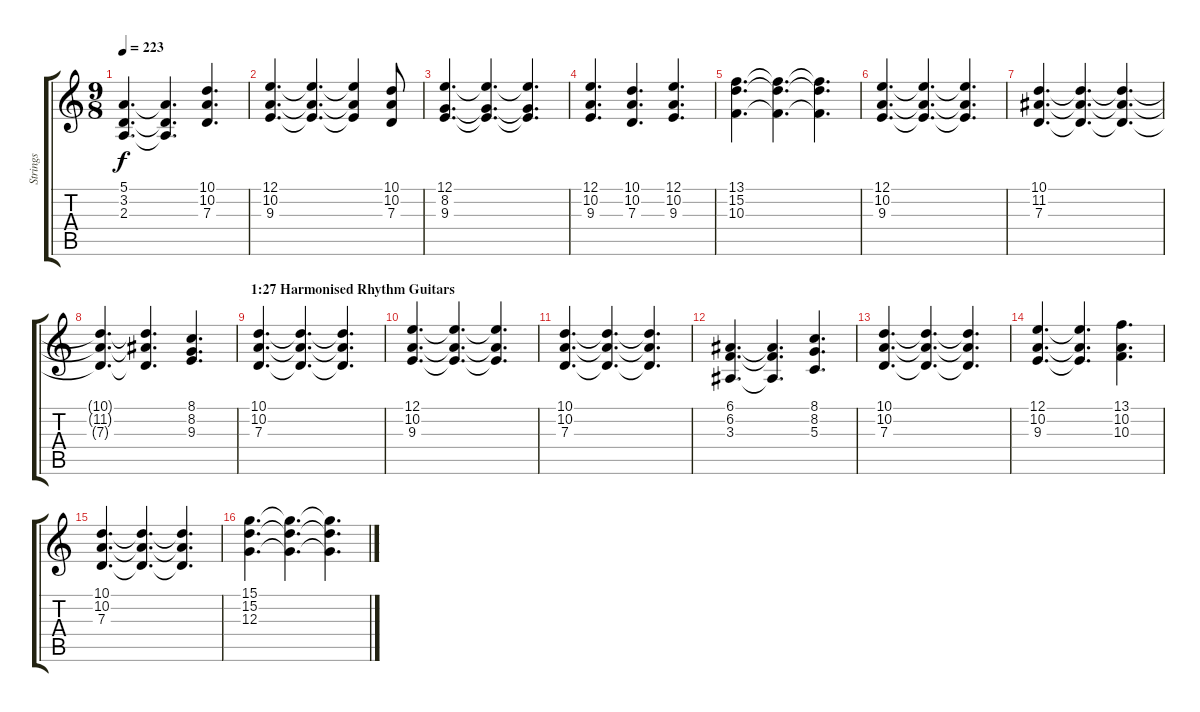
\track ("Strings" "Strings") {instrument stringensemble1}
\staff {score tabs}
\tuning (E4 B3 G3 D3 A2 E2) {hide}
\ts (9 8)
\tempo 223
\clef g2
\ks c
(5.1 3.2 2.3).4{d dy f} (5.1{t} 3.2{t} 2.3{t}).4{d} (10.1 10.2 7.3).4{d} |
(12.1 10.2 9.3).4{d} (12.1{t} 10.2{t} 9.3{t}).4{d} (12.1{t} 10.2{t} 9.3{t}).4 (10.1 10.2 7.3).8 |
(12.1 8.2 9.3).4{d} (12.1{t} 8.2{t} 9.3{t}).4{d} (12.1{t} 8.2{t} 9.3{t}).4{d} |
(12.1 10.2 9.3).4{d} (10.1 10.2 7.3).4{d} (12.1 10.2 9.3).4{d} |
(13.1 15.2 10.3).4{d} (13.1{t} 15.2{t} 10.3{t}).4{d} (13.1{t} 15.2{t} 10.3{t}).4{d} |
(12.1 10.2 9.3).4{d} (12.1{t} 10.2{t} 9.3{t}).4{d} (12.1{t} 10.2{t} 9.3{t}).4{d} |
(10.1 11.2 7.3).4{d} (10.1{t} 11.2{t} 7.3{t}).4{d} (10.1{t} 11.2{t} 7.3{t}).4{d} |
(10.1{t} 11.2{t} 7.3{t}).4{d} (10.1{t} 11.2{t} 7.3{t}).4{d} (8.1 8.2 9.3).4{d} |
\section ("" "1:27 Harmonised Rhythm Guitars")
(10.1 10.2 7.3).4{d} (10.1{t} 10.2{t} 7.3{t}).4{d} (10.1{t} 10.2{t} 7.3{t}).4{d} |
(12.1 10.2 9.3).4{d} (12.1{t} 10.2{t} 9.3{t}).4{d} (12.1{t} 10.2{t} 9.3{t}).4{d} |
(10.1 10.2 7.3).4{d} (10.1{t} 10.2{t} 7.3{t}).4{d} (10.1{t} 10.2{t} 7.3{t}).4{d} |
(6.1 6.2 3.3).4{d} (6.1{t} 6.2{t} 3.3{t}).4{d} (8.1 8.2 5.3).4{d} |
(10.1 10.2 7.3).4{d} (10.1{t} 10.2{t} 7.3{t}).4{d} (10.1{t} 10.2{t} 7.3{t}).4{d} |
(12.1 10.2 9.3).4{d} (12.1{t} 10.2{t} 9.3{t}).4{d} (13.1 10.2 10.3).4{d} |
(10.1 10.2 7.3).4{d} (10.1{t} 10.2{t} 7.3{t}).4{d} (10.1{t} 10.2{t} 7.3{t}).4{d} |
(15.1 15.2 12.3).4{d} (15.1{t} 15.2{t} 12.3{t}).4{d} (15.1{t} 15.2{t} 12.3{t}).4{d}
